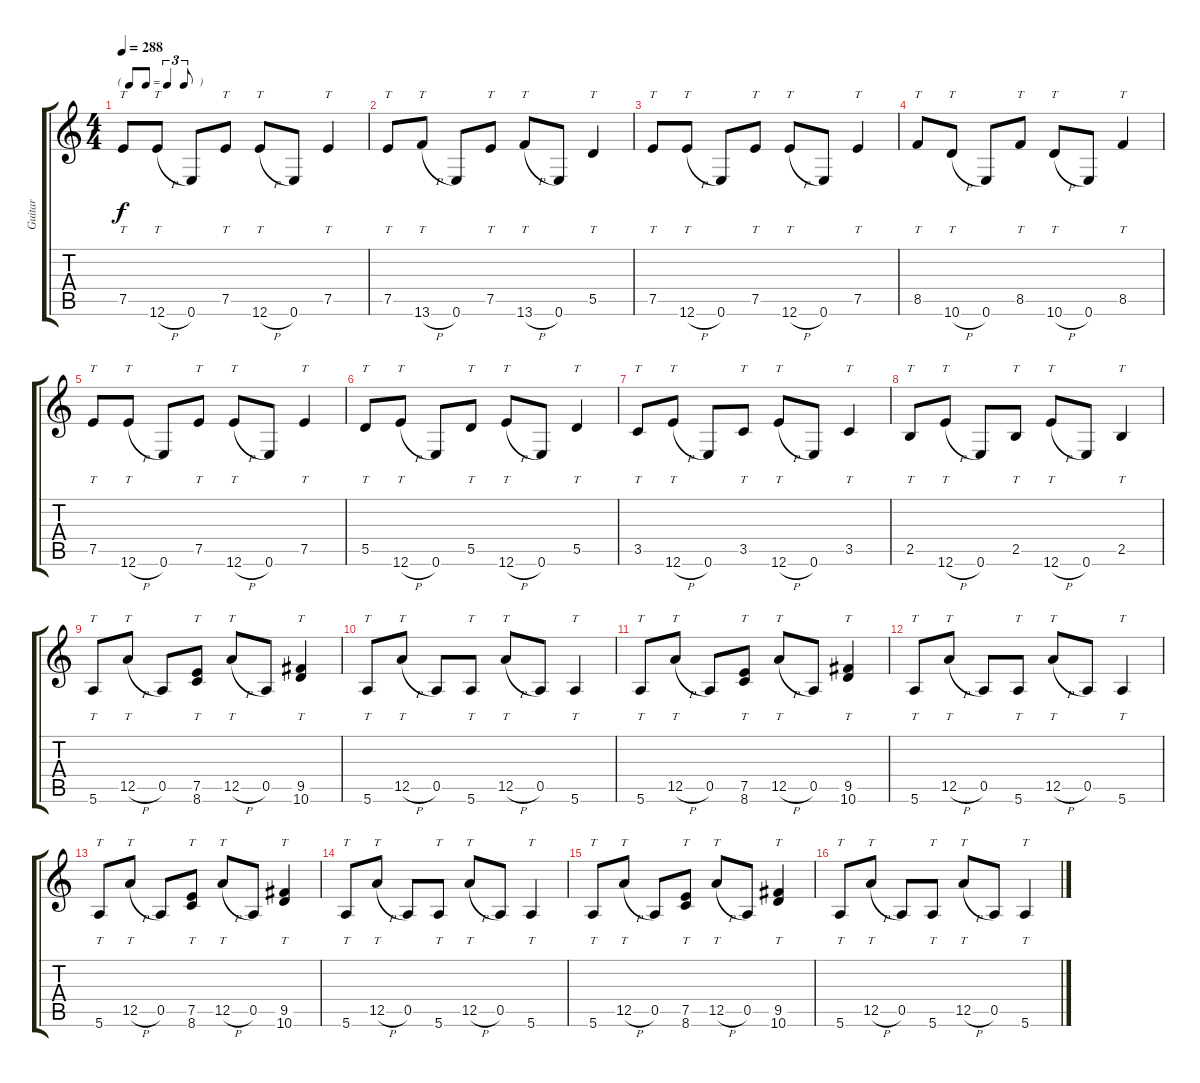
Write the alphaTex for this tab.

\track ("Guitar" "Guitar") {instrument acousticguitarnylon}
\staff {score tabs}
\tuning (E4 B3 G3 D3 A2 E2) {hide}
\ts (4 4)
\tf triplet8th
\tempo 288
\clef g2
\ks c
7.5.8{tt dy f} 12.6{h}.8{tt} 0.6.8 7.5.8{tt} 12.6{h}.8{tt} 0.6.8 7.5.4{tt} |
7.5.8{tt} 13.6{h}.8{tt} 0.6.8 7.5.8{tt} 13.6{h}.8{tt} 0.6.8 5.5.4{tt} |
7.5.8{tt} 12.6{h}.8{tt} 0.6.8 7.5.8{tt} 12.6{h}.8{tt} 0.6.8 7.5.4{tt} |
8.5.8{tt} 10.6{h}.8{tt} 0.6.8 8.5.8{tt} 10.6{h}.8{tt} 0.6.8 8.5.4{tt} |
7.5.8{tt} 12.6{h}.8{tt} 0.6.8 7.5.8{tt} 12.6{h}.8{tt} 0.6.8 7.5.4{tt} |
5.5.8{tt} 12.6{h}.8{tt} 0.6.8 5.5.8{tt} 12.6{h}.8{tt} 0.6.8 5.5.4{tt} |
3.5.8{tt} 12.6{h}.8{tt} 0.6.8 3.5.8{tt} 12.6{h}.8{tt} 0.6.8 3.5.4{tt} |
2.5.8{tt} 12.6{h}.8{tt} 0.6.8 2.5.8{tt} 12.6{h}.8{tt} 0.6.8 2.5.4{tt} |
5.6.8{tt} 12.5{h}.8{tt} 0.5.8 (7.5 8.6).8{tt} 12.5{h}.8{tt} 0.5.8 (9.5 10.6).4{tt} |
5.6.8{tt} 12.5{h}.8{tt} 0.5.8 5.6.8{tt} 12.5{h}.8{tt} 0.5.8 5.6.4{tt} |
5.6.8{tt} 12.5{h}.8{tt} 0.5.8 (7.5 8.6).8{tt} 12.5{h}.8{tt} 0.5.8 (9.5 10.6).4{tt} |
5.6.8{tt} 12.5{h}.8{tt} 0.5.8 5.6.8{tt} 12.5{h}.8{tt} 0.5.8 5.6.4{tt} |
5.6.8{tt} 12.5{h}.8{tt} 0.5.8 (7.5 8.6).8{tt} 12.5{h}.8{tt} 0.5.8 (9.5 10.6).4{tt} |
5.6.8{tt} 12.5{h}.8{tt} 0.5.8 5.6.8{tt} 12.5{h}.8{tt} 0.5.8 5.6.4{tt} |
5.6.8{tt} 12.5{h}.8{tt} 0.5.8 (7.5 8.6).8{tt} 12.5{h}.8{tt} 0.5.8 (9.5 10.6).4{tt} |
5.6.8{tt} 12.5{h}.8{tt} 0.5.8 5.6.8{tt} 12.5{h}.8{tt} 0.5.8 5.6.4{tt}
